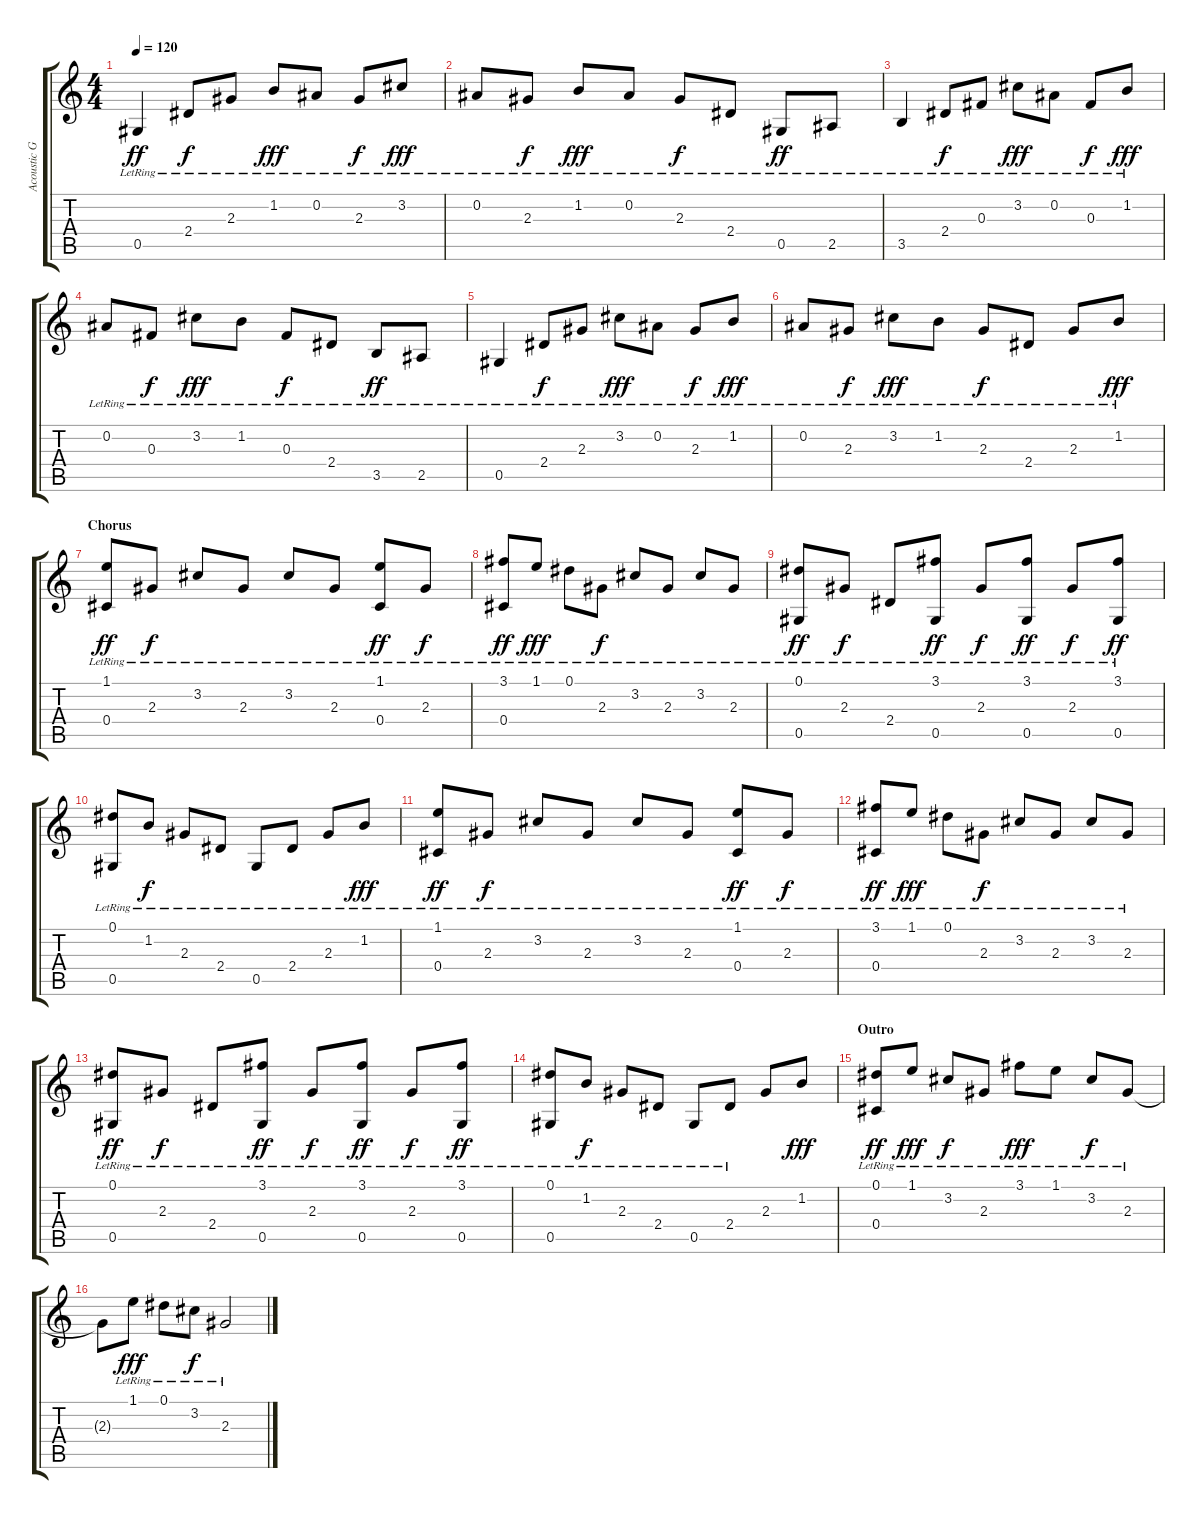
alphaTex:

\track ("Acoustic Guitar I (Effect)" "Acoustic G") {instrument acousticguitarnylon}
\staff {score tabs}
\tuning (Eb4 Bb3 Gb3 Db3 Ab2 Eb2) {hide}
\ts (4 4)
\tempo 120
\clef g2
\ks c
0.5{lr}.4{dy ff} 2.4{lr}.8{dy f} 2.3{lr}.8 1.2{lr}.8{dy fff} 0.2{lr}.8 2.3{lr}.8{dy f} 3.2{lr}.8{dy fff} |
0.2{lr}.8 2.3{lr}.8{dy f} 1.2{lr}.8{dy fff} 0.2{lr}.8 2.3{lr}.8{dy f} 2.4{lr}.8 0.5{lr}.8{dy ff} 2.5{lr}.8 |
3.5{lr}.4 2.4{lr}.8{dy f} 0.3{lr}.8 3.2{lr}.8{dy fff} 0.2{lr}.8 0.3{lr}.8{dy f} 1.2{lr}.8{dy fff} |
0.2{lr}.8 0.3{lr}.8{dy f} 3.2{lr}.8{dy fff} 1.2{lr}.8 0.3{lr}.8{dy f} 2.4{lr}.8 3.5{lr}.8{dy ff} 2.5{lr}.8 |
0.5{lr}.4 2.4{lr}.8{dy f} 2.3{lr}.8 3.2{lr}.8{dy fff} 0.2{lr}.8 2.3{lr}.8{dy f} 1.2{lr}.8{dy fff} |
0.2{lr}.8 2.3{lr}.8{dy f} 3.2{lr}.8{dy fff} 1.2{lr}.8 2.3{lr}.8{dy f} 2.4{lr}.8 2.3{lr}.8 1.2{lr}.8{dy fff} |
\section ("" "Chorus")
(1.1{lr} 0.4{lr}).8{dy ff} 2.3{lr}.8{dy f} 3.2{lr}.8 2.3{lr}.8 3.2{lr}.8 2.3{lr}.8 (1.1{lr} 0.4{lr}).8{dy ff} 2.3{lr}.8{dy f} |
(3.1{lr} 0.4{lr}).8{dy ff} 1.1{lr}.8{dy fff} 0.1{lr}.8 2.3{lr}.8{dy f} 3.2{lr}.8 2.3{lr}.8 3.2{lr}.8 2.3{lr}.8 |
(0.1{lr} 0.5{lr}).8{dy ff} 2.3{lr}.8{dy f} 2.4{lr}.8 (3.1{lr} 0.5{lr}).8{dy ff} 2.3{lr}.8{dy f} (3.1{lr} 0.5{lr}).8{dy ff} 2.3{lr}.8{dy f} (3.1{lr} 0.5{lr}).8{dy ff} |
(0.1{lr} 0.5{lr}).8 1.2{lr}.8{dy f} 2.3{lr}.8 2.4{lr}.8 0.5{lr}.8 2.4{lr}.8 2.3{lr}.8 1.2{lr}.8{dy fff} |
(1.1{lr} 0.4{lr}).8{dy ff} 2.3{lr}.8{dy f} 3.2{lr}.8 2.3{lr}.8 3.2{lr}.8 2.3{lr}.8 (1.1{lr} 0.4{lr}).8{dy ff} 2.3{lr}.8{dy f} |
(3.1{lr} 0.4{lr}).8{dy ff} 1.1{lr}.8{dy fff} 0.1{lr}.8 2.3{lr}.8{dy f} 3.2{lr}.8 2.3{lr}.8 3.2{lr}.8 2.3{lr}.8 |
(0.1{lr} 0.5{lr}).8{dy ff} 2.3{lr}.8{dy f} 2.4{lr}.8 (3.1{lr} 0.5{lr}).8{dy ff} 2.3{lr}.8{dy f} (3.1{lr} 0.5{lr}).8{dy ff} 2.3{lr}.8{dy f} (3.1{lr} 0.5{lr}).8{dy ff} |
(0.1{lr} 0.5{lr}).8 1.2{lr}.8{dy f} 2.3{lr}.8 2.4{lr}.8 0.5{lr}.8 2.4{lr}.8 2.3.8 1.2.8{dy fff} |
\section ("" "Outro")
(0.1{lr} 0.4{lr}).8{dy ff} 1.1{lr}.8{dy fff} 3.2{lr}.8{dy f} 2.3{lr}.8 3.1{lr}.8{dy fff} 1.1{lr}.8 3.2{lr}.8{dy f} 2.3{lr}.8 |
2.3{t}.8 1.1{lr}.8{dy fff} 0.1{lr}.8 3.2{lr}.8{dy f} 2.3{lr}.2
